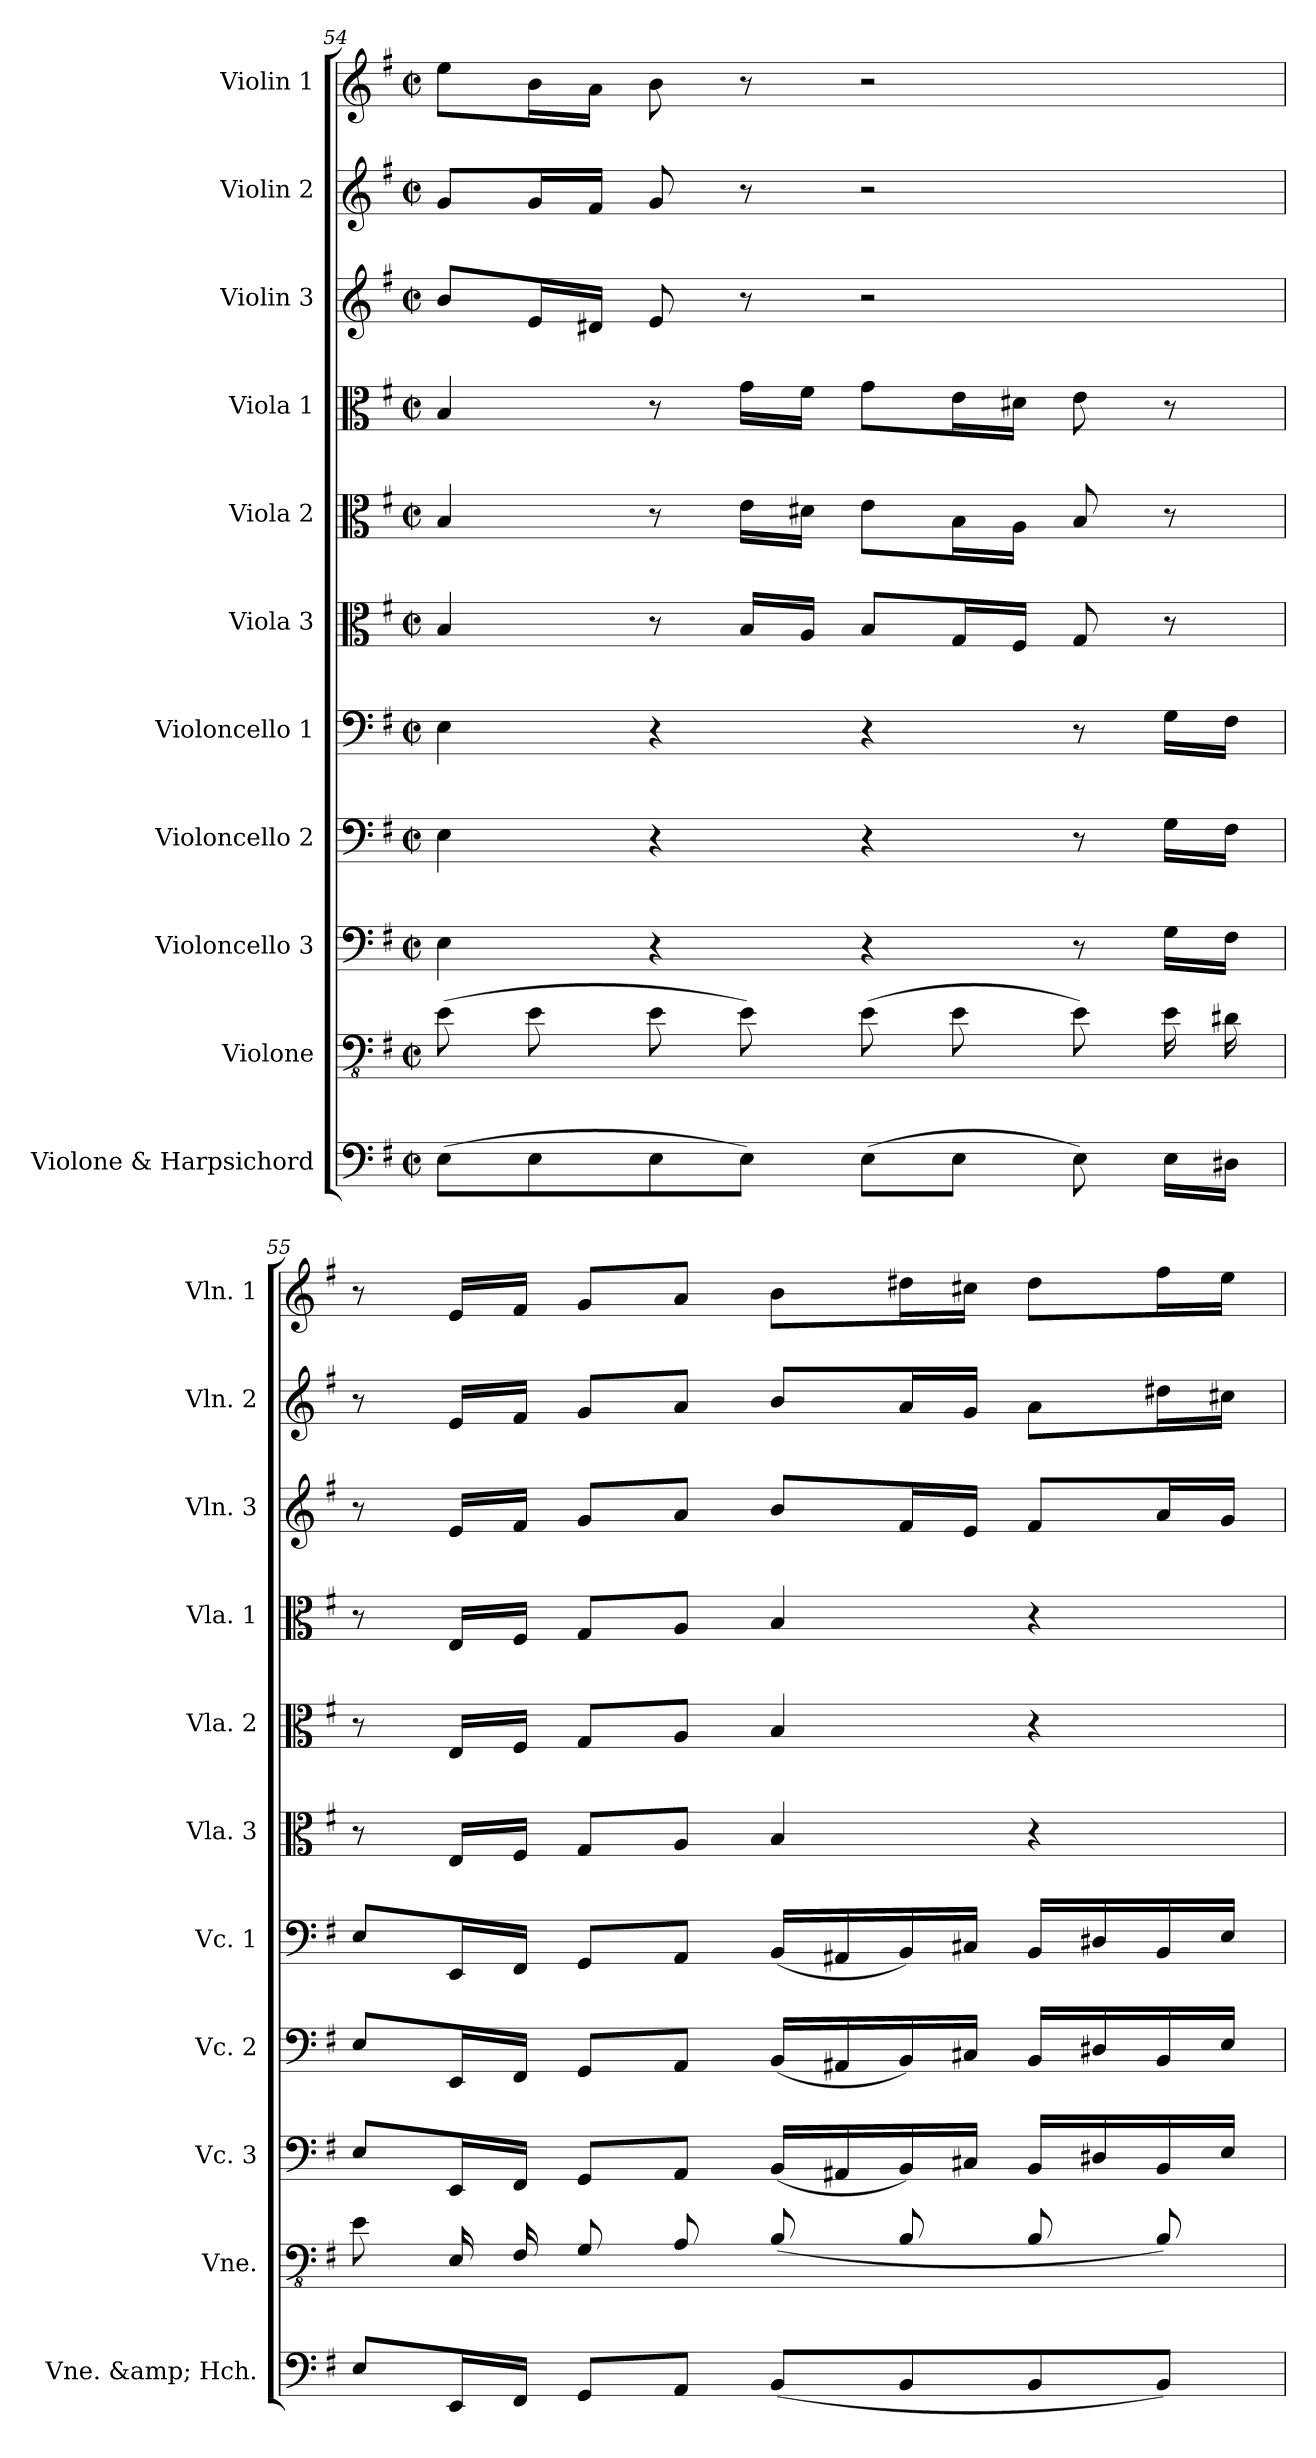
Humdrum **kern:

**kern	**kern	**kern	**kern	**kern	**kern	**kern	**kern	**kern	**kern	**kern
*part11	*part10	*part9	*part8	*part7	*part6	*part5	*part4	*part3	*part2	*part1
*staff11	*staff10	*staff9	*staff8	*staff7	*staff6	*staff5	*staff4	*staff3	*staff2	*staff1
*I"Violone &amp; Harpsichord	*I"Violone	*I"Violoncello 3	*I"Violoncello 2	*I"Violoncello 1	*I"Viola 3	*I"Viola 2	*I"Viola 1	*I"Violin 3	*I"Violin 2	*I"Violin 1
*I'Vne. &amp; Hch.	*I'Vne.	*I'Vc. 3	*I'Vc. 2	*I'Vc. 1	*I'Vla. 3	*I'Vla. 2	*I'Vla. 1	*I'Vln. 3	*I'Vln. 2	*I'Vln. 1
!!LO:PB:g=z
*clefF4	*clefFv4	*clefF4	*clefF4	*clefF4	*clefC3	*clefC3	*clefC3	*clefG2	*clefG2	*clefG2
*	*ITrd7c12	*	*	*	*	*	*	*	*	*
*k[f#]	*k[f#]	*k[f#]	*k[f#]	*k[f#]	*k[f#]	*k[f#]	*k[f#]	*k[f#]	*k[f#]	*k[f#]
*M4/4	*M4/4	*M4/4	*M4/4	*M4/4	*M4/4	*M4/4	*M4/4	*M4/4	*M4/4	*M4/4
*met(c|)	*met(c|)	*met(c|)	*met(c|)	*met(c|)	*met(c|)	*met(c|)	*met(c|)	*met(c|)	*met(c|)	*met(c|)
=54	=54	=54	=54	=54	=54	=54	=54	=54	=54	=54
(8E\L	(8EE\	4E\	4E\	4E\	4B/	4B/	4B/	8b/L	8g/L	8ee\L
8E\	8EE\	.	.	.	.	.	.	16e/L	16g/L	16b\L
.	.	.	.	.	.	.	.	16d#X/JJ	16f#/JJ	16a\JJ
8E\	8EE\	4r	4r	4r	8r	8r	8r	8e/	8g/	8b\
8E\J)	8EE\)	.	.	.	16B/LL	16e\LL	16g\LL	8r	8r	8r
.	.	.	.	.	16A/JJ	16d#X\JJ	16f#\JJ	.	.	.
(8E\L	(8EE\	4r	4r	4r	8B/L	8e\L	8g\L	2r	2r	2r
8E\J	8EE\	.	.	.	16G/L	16B\L	16e\L	.	.	.
.	.	.	.	.	16F#/JJ	16A\JJ	16d#X\JJ	.	.	.
8E\)	8EE\)	8r	8r	8r	8G/	8B/	8e\	.	.	.
16E\LL	16EE\	16G\LL	16G\LL	16G\LL	8r	8r	8r	.	.	.
16D#X\JJ	16DD#X\	16F#\JJ	16F#\JJ	16F#\JJ	.	.	.	.	.	.
=55	=55	=55	=55	=55	=55	=55	=55	=55	=55	=55
8E/L	8EE\	8E/L	8E/L	8E/L	8r	8r	8r	8r	8r	8r
16EE/L	16EEE/	16EE/L	16EE/L	16EE/L	16E/LL	16E/LL	16E/LL	16e/LL	16e/LL	16e/LL
16FF#/JJ	16FFF#/	16FF#/JJ	16FF#/JJ	16FF#/JJ	16F#/JJ	16F#/JJ	16F#/JJ	16f#/JJ	16f#/JJ	16f#/JJ
8GG/L	8GGG/	8GG/L	8GG/L	8GG/L	8G/L	8G/L	8G/L	8g/L	8g/L	8g/L
8AA/J	8AAA/	8AA/J	8AA/J	8AA/J	8A/J	8A/J	8A/J	8a/J	8a/J	8a/J
(8BB/L	(8BBB/	(16BB/LL	(16BB/LL	(16BB/LL	4B/	4B/	4B/	8b/L	8b/L	8b\L
.	.	16AA#X/	16AA#X/	16AA#X/	.	.	.	.	.	.
8BB/	8BBB/	16BB/)	16BB/)	16BB/)	.	.	.	16f#/L	16a/L	16dd#X\L
.	.	16C#X/JJ	16C#X/JJ	16C#X/JJ	.	.	.	16e/JJ	16g/JJ	16cc#X\JJ
8BB/	8BBB/	16BB/LL	16BB/LL	16BB/LL	4r	4r	4r	8f#/L	8a\L	8dd#\L
.	.	16D#X/	16D#X/	16D#X/	.	.	.	.	.	.
8BB/J)	8BBB/)	16BB/	16BB/	16BB/	.	.	.	16a/L	16dd#X\L	16ff#\L
.	.	16E/JJ	16E/JJ	16E/JJ	.	.	.	16g/JJ	16cc#X\JJ	16ee\JJ
=	=	=	=	=	=	=	=	=	=	=
*-	*-	*-	*-	*-	*-	*-	*-	*-	*-	*-
